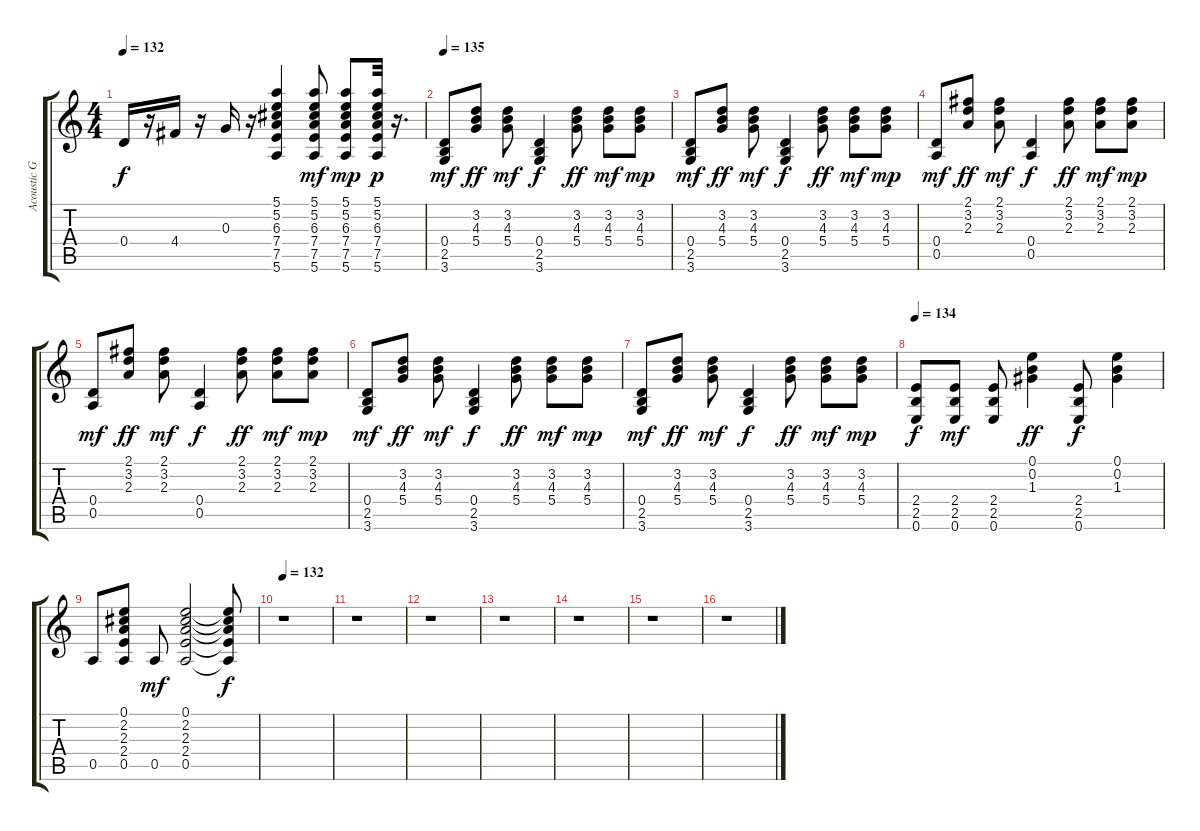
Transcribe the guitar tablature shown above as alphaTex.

\track ("Acoustic Guitar" "Acoustic G") {instrument acousticguitarsteel}
\staff {score tabs}
\tuning (E4 B3 G3 D3 A2 E2) {hide}
\ts (4 4)
\tempo 132
\clef g2
\ks c
0.4.16{dy f} r.16 4.4.16 r.16 0.3.16 r.16 (5.1 5.2 6.3 7.4 7.5 5.6).4 (5.1 5.2 6.3 7.4 7.5 5.6).8{dy mf} (5.1 5.2 6.3 7.4 7.5 5.6).8{dy mp} (5.1 5.2 6.3 7.4 7.5 5.6).32{dy p} r.16{d} |
\tempo 135
(0.4 2.5 3.6).8{dy mf} (3.2 4.3 5.4).8{dy ff} (3.2 4.3 5.4).8{dy mf} (0.4 2.5 3.6).4{dy f} (3.2 4.3 5.4).8{dy ff} (3.2 4.3 5.4).8{dy mf} (3.2 4.3 5.4).8{dy mp} |
(0.4 2.5 3.6).8{dy mf} (3.2 4.3 5.4).8{dy ff} (3.2 4.3 5.4).8{dy mf} (0.4 2.5 3.6).4{dy f} (3.2 4.3 5.4).8{dy ff} (3.2 4.3 5.4).8{dy mf} (3.2 4.3 5.4).8{dy mp} |
(0.4 0.5).8{dy mf} (2.1 3.2 2.3).8{dy ff} (2.1 3.2 2.3).8{dy mf} (0.4 0.5).4{dy f} (2.1 3.2 2.3).8{dy ff} (2.1 3.2 2.3).8{dy mf} (2.1 3.2 2.3).8{dy mp} |
(0.4 0.5).8{dy mf} (2.1 3.2 2.3).8{dy ff} (2.1 3.2 2.3).8{dy mf} (0.4 0.5).4{dy f} (2.1 3.2 2.3).8{dy ff} (2.1 3.2 2.3).8{dy mf} (2.1 3.2 2.3).8{dy mp} |
(0.4 2.5 3.6).8{dy mf} (3.2 4.3 5.4).8{dy ff} (3.2 4.3 5.4).8{dy mf} (0.4 2.5 3.6).4{dy f} (3.2 4.3 5.4).8{dy ff} (3.2 4.3 5.4).8{dy mf} (3.2 4.3 5.4).8{dy mp} |
(0.4 2.5 3.6).8{dy mf} (3.2 4.3 5.4).8{dy ff} (3.2 4.3 5.4).8{dy mf} (0.4 2.5 3.6).4{dy f} (3.2 4.3 5.4).8{dy ff} (3.2 4.3 5.4).8{dy mf} (3.2 4.3 5.4).8{dy mp} |
\tempo 134
(2.4 2.5 0.6).8{dy f} (2.4 2.5 0.6).8{dy mf} (2.4 2.5 0.6).8 (0.1 0.2 1.3).4{dy ff} (2.4 2.5 0.6).8{dy f} (0.1 0.2 1.3).4 |
0.5.8 (0.1 2.2 2.3 2.4 0.5).8 0.5.8{dy mf} (0.1 2.2 2.3 2.4 0.5).2 (0.1{t} 2.2{t} 2.3{t} 2.4{t} 0.5{t}).8{dy f} |
\tempo 132
r.1 |
r.1 |
r.1 |
r.1 |
r.1 |
r.1 |
r.1
